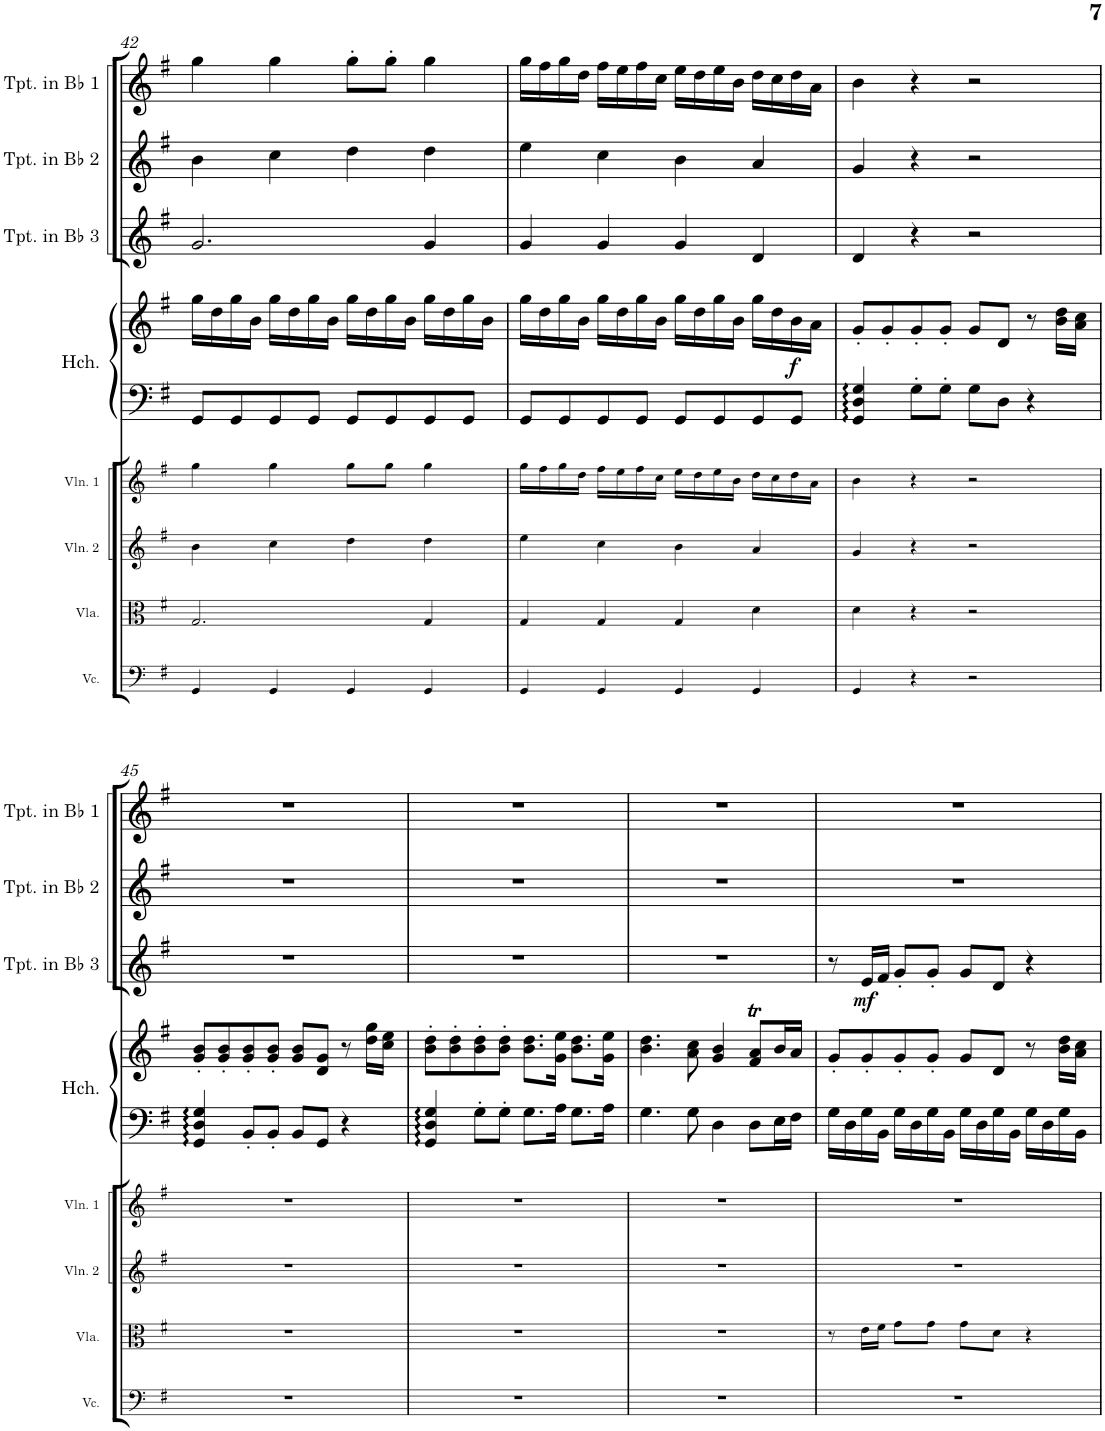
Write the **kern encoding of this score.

**kern	**kern	**kern	**kern	**kern	**kern	**dynam	**kern	**dynam	**kern	**kern
*part8	*part7	*part6	*part5	*part4	*part4	*part4	*part3	*part3	*part2	*part1
*staff9	*staff8	*staff7	*staff6	*staff5	*staff4	*staff4/5	*staff3	*staff3	*staff2	*staff1
*I"Violoncello	*I"Viola	*I"Violin 2	*I"Violin 1	*I"Harpsichord	*	*	*I"Trumpet in Bb 3	*	*I"Trumpet in Bb 2	*I"Trumpet in Bb 1
*I'Vc.	*I'Vla.	*I'Vln. 2	*I'Vln. 1	*I'Hch.	*	*	*I'Tpt. in Bb 3	*	*I'Tpt. in Bb 2	*I'Tpt. in Bb 1
!!LO:PB:g=z
*clefF4	*clefC3	*clefG2	*clefG2	*clefF4	*clefG2	*	*clefG2	*	*clefG2	*clefG2
*	*	*	*	*	*	*	*Trd1c2	*	*Trd1c2	*Trd1c2
*k[f#]	*k[f#]	*k[f#]	*k[f#]	*k[f#]	*k[f#]	*	*k[f#]	*	*k[f#]	*k[f#]
*M4/4	*M4/4	*M4/4	*M4/4	*M4/4	*M4/4	*	*M4/4	*	*M4/4	*M4/4
=42	=42	=42	=42	=42	=42	=42	=42	=42	=42	=42
4GG/	2.G/	4b\	4gg\	8GG/L	16gg\LL	.	2.g/	.	4b\	4gg\
.	.	.	.	.	16dd\	.	.	.	.	.
.	.	.	.	8GG/	16gg\	.	.	.	.	.
.	.	.	.	.	16b\JJ	.	.	.	.	.
4GG/	.	4cc\	4gg\	8GG/	16gg\LL	.	.	.	4cc\	4gg\
.	.	.	.	.	16dd\	.	.	.	.	.
.	.	.	.	8GG/J	16gg\	.	.	.	.	.
.	.	.	.	.	16b\JJ	.	.	.	.	.
4GG/	.	4dd\	8gg\L	8GG/L	16gg\LL	.	.	.	4dd\	8gg'\L
.	.	.	.	.	16dd\	.	.	.	.	.
.	.	.	8gg\J	8GG/	16gg\	.	.	.	.	8gg'\J
.	.	.	.	.	16b\JJ	.	.	.	.	.
4GG/	4G/	4dd\	4gg\	8GG/	16gg\LL	.	4g/	.	4dd\	4gg\
.	.	.	.	.	16dd\	.	.	.	.	.
.	.	.	.	8GG/J	16gg\	.	.	.	.	.
.	.	.	.	.	16b\JJ	.	.	.	.	.
=43	=43	=43	=43	=43	=43	=43	=43	=43	=43	=43
4GG/	4G/	4ee\	16gg\LL	8GG/L	16gg\LL	.	4g/	.	4ee\	16gg\LL
.	.	.	16ff#\	.	16dd\	.	.	.	.	16ff#\
.	.	.	16gg\	8GG/	16gg\	.	.	.	.	16gg\
.	.	.	16dd\JJ	.	16b\JJ	.	.	.	.	16dd\JJ
4GG/	4G/	4cc\	16ff#\LL	8GG/	16gg\LL	.	4g/	.	4cc\	16ff#\LL
.	.	.	16ee\	.	16dd\	.	.	.	.	16ee\
.	.	.	16ff#\	8GG/J	16gg\	.	.	.	.	16ff#\
.	.	.	16cc\JJ	.	16b\JJ	.	.	.	.	16cc\JJ
4GG/	4G/	4b\	16ee\LL	8GG/L	16gg\LL	.	4g/	.	4b\	16ee\LL
.	.	.	16dd\	.	16dd\	.	.	.	.	16dd\
.	.	.	16ee\	8GG/	16gg\	.	.	.	.	16ee\
.	.	.	16b\JJ	.	16b\JJ	.	.	.	.	16b\JJ
4GG/	4d\	4a/	16dd\LL	8GG/	16gg\LL	.	4d/	.	4a/	16dd\LL
.	.	.	16cc\	.	16dd\	.	.	.	.	16cc\
!	!	!	!	!	!	!LO:DY:b	!	!	!	!
.	.	.	16dd\	8GG/J	16b\	f	.	.	.	16dd\
.	.	.	16a\JJ	.	16a\JJ	.	.	.	.	16a\JJ
=44	=44	=44	=44	=44	=44	=44	=44	=44	=44	=44
4GG/	4d\	4g/	4b\	4GG/ 4D/ 4G/	8g'/L	.	4d/	.	4g/	4b\
.	.	.	.	.	8g'/	.	.	.	.	.
4r	4r	4r	4r	8G'\L	8g'/	.	4r	.	4r	4r
.	.	.	.	8G'\J	8g'/J	.	.	.	.	.
2r	2r	2r	2r	8G\L	8g/L	.	2r	.	2r	2r
.	.	.	.	8D\J	8d/J	.	.	.	.	.
.	.	.	.	4r	8r	.	.	.	.	.
.	.	.	.	.	16b\ 16dd\LL	.	.	.	.	.
.	.	.	.	.	16a\ 16cc\JJ	.	.	.	.	.
!!LO:LB:g=z
=45	=45	=45	=45	=45	=45	=45	=45	=45	=45	=45
1r	1r	1r	1r	4GG/ 4D/ 4G/	8g/' 8b/'L	.	1r	.	1r	1r
.	.	.	.	.	8g/' 8b/'	.	.	.	.	.
.	.	.	.	8BB'/L	8g/' 8b/'	.	.	.	.	.
.	.	.	.	8BB'/J	8g/' 8b/'J	.	.	.	.	.
.	.	.	.	8BB/L	8g/ 8b/L	.	.	.	.	.
.	.	.	.	8GG/J	8d/ 8g/J	.	.	.	.	.
.	.	.	.	4r	8r	.	.	.	.	.
.	.	.	.	.	16dd\ 16gg\LL	.	.	.	.	.
.	.	.	.	.	16cc\ 16ee\JJ	.	.	.	.	.
=46	=46	=46	=46	=46	=46	=46	=46	=46	=46	=46
1r	1r	1r	1r	4GG/ 4D/ 4G/	8b\' 8dd\'L	.	1r	.	1r	1r
.	.	.	.	.	8b\' 8dd\'	.	.	.	.	.
.	.	.	.	8G'\L	8b\' 8dd\'	.	.	.	.	.
.	.	.	.	8G'\J	8b\' 8dd\'J	.	.	.	.	.
.	.	.	.	8.G\L	8.b\ 8.dd\L	.	.	.	.	.
.	.	.	.	16A\Jk	16g\ 16ee\Jk	.	.	.	.	.
.	.	.	.	8.G\L	8.b\ 8.dd\L	.	.	.	.	.
.	.	.	.	16A\Jk	16g\ 16ee\Jk	.	.	.	.	.
=47	=47	=47	=47	=47	=47	=47	=47	=47	=47	=47
1r	1r	1r	1r	4.G\	4.b\ 4.dd\	.	1r	.	1r	1r
.	.	.	.	8G\	8a\ 8cc\	.	.	.	.	.
.	.	.	.	4D\	4g/ 4b/	.	.	.	.	.
.	.	.	.	8D\L	8f#/T 8a/TL	.	.	.	.	.
.	.	.	.	16E\L	16b/L	.	.	.	.	.
.	.	.	.	16F#\JJ	16a/JJ	.	.	.	.	.
=48	=48	=48	=48	=48	=48	=48	=48	=48	=48	=48
1r	8r	1r	1r	16G\LL	8g'/L	.	8r	.	1r	1r
.	.	.	.	16D\	.	.	.	.	.	.
!	!	!	!	!	!	!	!	!LO:DY:b	!	!
.	16e\LL	.	.	16G\	8g'/	.	16e/LL	mf	.	.
.	16f#\JJ	.	.	16BB\JJ	.	.	16f#/JJ	.	.	.
.	8g\L	.	.	16G\LL	8g'/	.	8g'/L	.	.	.
.	.	.	.	16D\	.	.	.	.	.	.
.	8g\J	.	.	16G\	8g'/J	.	8g'/J	.	.	.
.	.	.	.	16BB\JJ	.	.	.	.	.	.
.	8g\L	.	.	16G\LL	8g/L	.	8g/L	.	.	.
.	.	.	.	16D\	.	.	.	.	.	.
.	8d\J	.	.	16G\	8d/J	.	8d/J	.	.	.
.	.	.	.	16BB\JJ	.	.	.	.	.	.
.	4r	.	.	16G\LL	8r	.	4r	.	.	.
.	.	.	.	16D\	.	.	.	.	.	.
.	.	.	.	16G\	16b\ 16dd\LL	.	.	.	.	.
.	.	.	.	16BB\JJ	16a\ 16cc\JJ	.	.	.	.	.
=	=	=	=	=	=	=	=	=	=	=
*-	*-	*-	*-	*-	*-	*-	*-	*-	*-	*-
